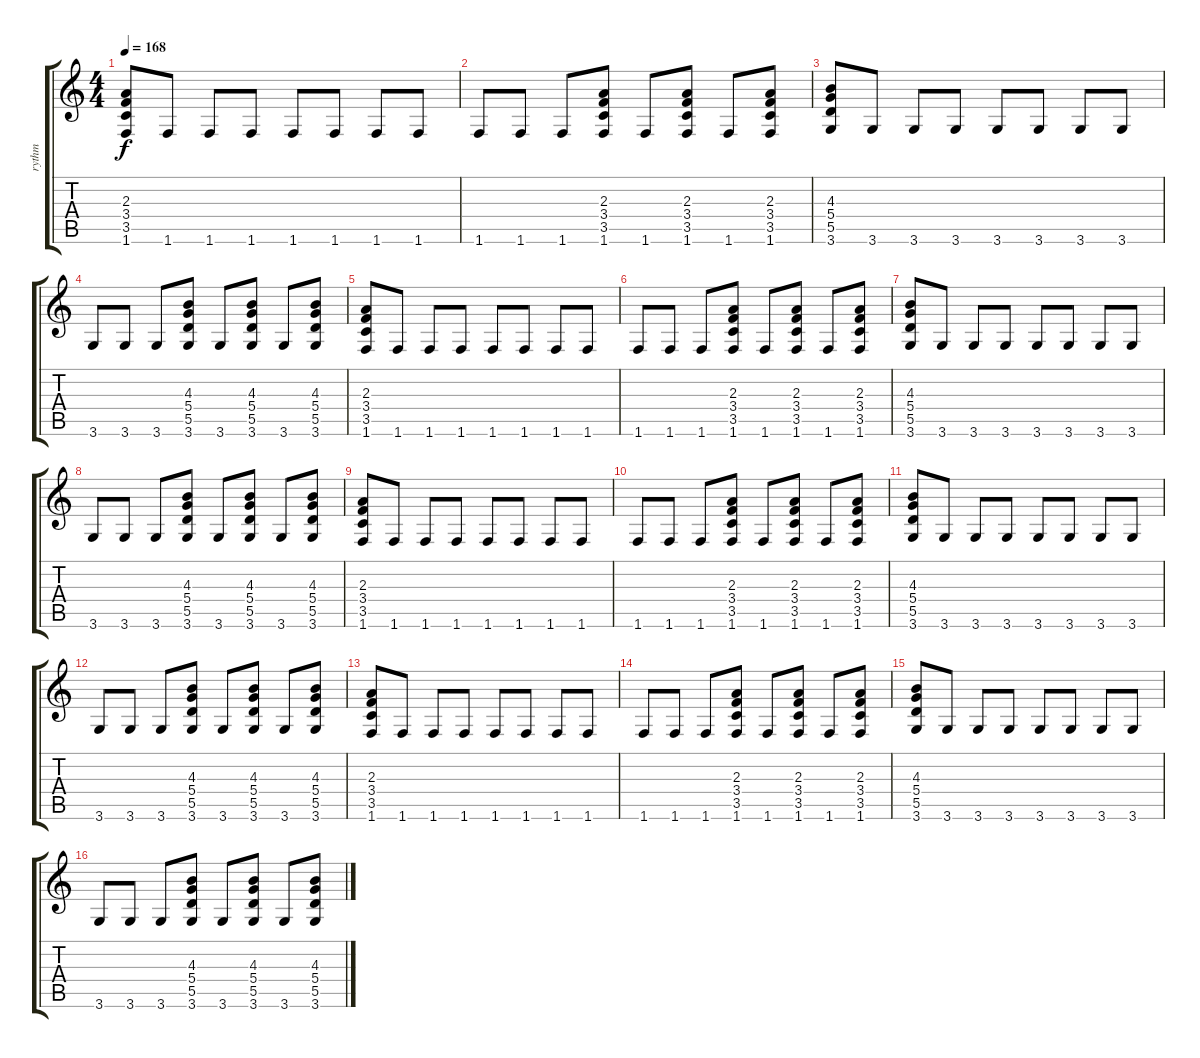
\track ("rythm" "rythm") {instrument distortionguitar}
\staff {score tabs}
\tuning (E4 B3 G3 D3 A2 E2) {hide}
\ts (4 4)
\tempo 168
\clef g2
\ks c
(2.3 3.4 3.5 1.6).8{dy f} 1.6.8 1.6.8 1.6.8 1.6.8 1.6.8 1.6.8 1.6.8 |
1.6.8 1.6.8 1.6.8 (2.3 3.4 3.5 1.6).8 1.6.8 (2.3 3.4 3.5 1.6).8 1.6.8 (2.3 3.4 3.5 1.6).8 |
(4.3 5.4 5.5 3.6).8 3.6.8 3.6.8 3.6.8 3.6.8 3.6.8 3.6.8 3.6.8 |
3.6.8 3.6.8 3.6.8 (4.3 5.4 5.5 3.6).8 3.6.8 (4.3 5.4 5.5 3.6).8 3.6.8 (4.3 5.4 5.5 3.6).8 |
(2.3 3.4 3.5 1.6).8 1.6.8 1.6.8 1.6.8 1.6.8 1.6.8 1.6.8 1.6.8 |
1.6.8 1.6.8 1.6.8 (2.3 3.4 3.5 1.6).8 1.6.8 (2.3 3.4 3.5 1.6).8 1.6.8 (2.3 3.4 3.5 1.6).8 |
(4.3 5.4 5.5 3.6).8 3.6.8 3.6.8 3.6.8 3.6.8 3.6.8 3.6.8 3.6.8 |
3.6.8 3.6.8 3.6.8 (4.3 5.4 5.5 3.6).8 3.6.8 (4.3 5.4 5.5 3.6).8 3.6.8 (4.3 5.4 5.5 3.6).8 |
(2.3 3.4 3.5 1.6).8 1.6.8 1.6.8 1.6.8 1.6.8 1.6.8 1.6.8 1.6.8 |
1.6.8 1.6.8 1.6.8 (2.3 3.4 3.5 1.6).8 1.6.8 (2.3 3.4 3.5 1.6).8 1.6.8 (2.3 3.4 3.5 1.6).8 |
(4.3 5.4 5.5 3.6).8 3.6.8 3.6.8 3.6.8 3.6.8 3.6.8 3.6.8 3.6.8 |
3.6.8 3.6.8 3.6.8 (4.3 5.4 5.5 3.6).8 3.6.8 (4.3 5.4 5.5 3.6).8 3.6.8 (4.3 5.4 5.5 3.6).8 |
(2.3 3.4 3.5 1.6).8 1.6.8 1.6.8 1.6.8 1.6.8 1.6.8 1.6.8 1.6.8 |
1.6.8 1.6.8 1.6.8 (2.3 3.4 3.5 1.6).8 1.6.8 (2.3 3.4 3.5 1.6).8 1.6.8 (2.3 3.4 3.5 1.6).8 |
(4.3 5.4 5.5 3.6).8 3.6.8 3.6.8 3.6.8 3.6.8 3.6.8 3.6.8 3.6.8 |
3.6.8 3.6.8 3.6.8 (4.3 5.4 5.5 3.6).8 3.6.8 (4.3 5.4 5.5 3.6).8 3.6.8 (4.3 5.4 5.5 3.6).8
